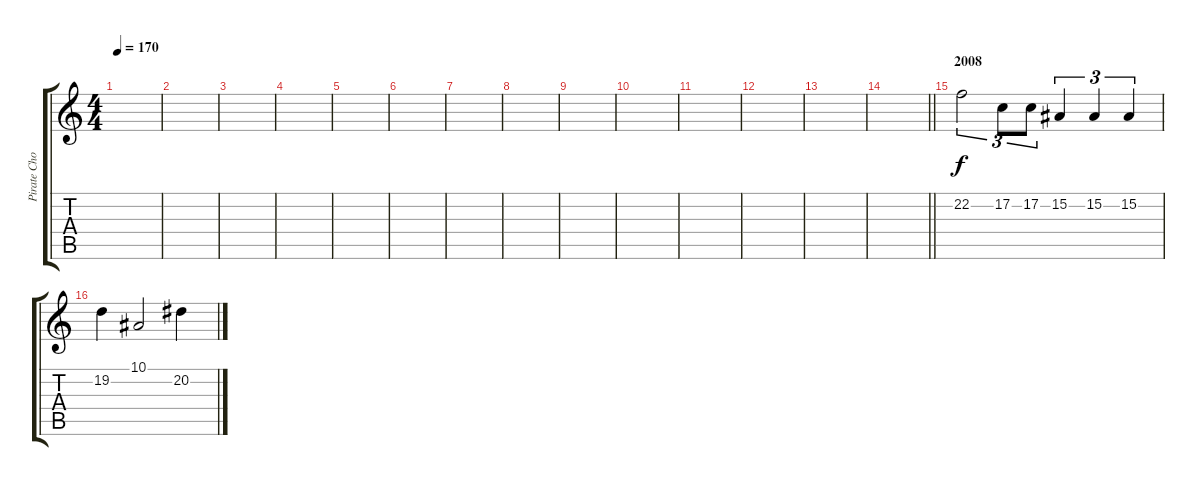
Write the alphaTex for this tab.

\track ("Pirate Choir Low Harmony" "Pirate Cho") {instrument choiraahs}
\staff {score tabs}
\tuning (C4 G3 Eb3 Bb2 F2 C2) {hide}
\ts (4 4)
\tempo 170
\clef g2
\ks c
|
|
|
|
|
|
|
|
|
|
|
|
|
\barLineRight lightlight
|
\section ("" "2008")
22.2.2{tu (3 2)} 17.2.8{tu (3 2)} 17.2.8{tu (3 2)} 15.2.4{tu (3 2)} 15.2.4{tu (3 2)} 15.2.4{tu (3 2)} |
19.2.4 10.1.2 20.2.4
